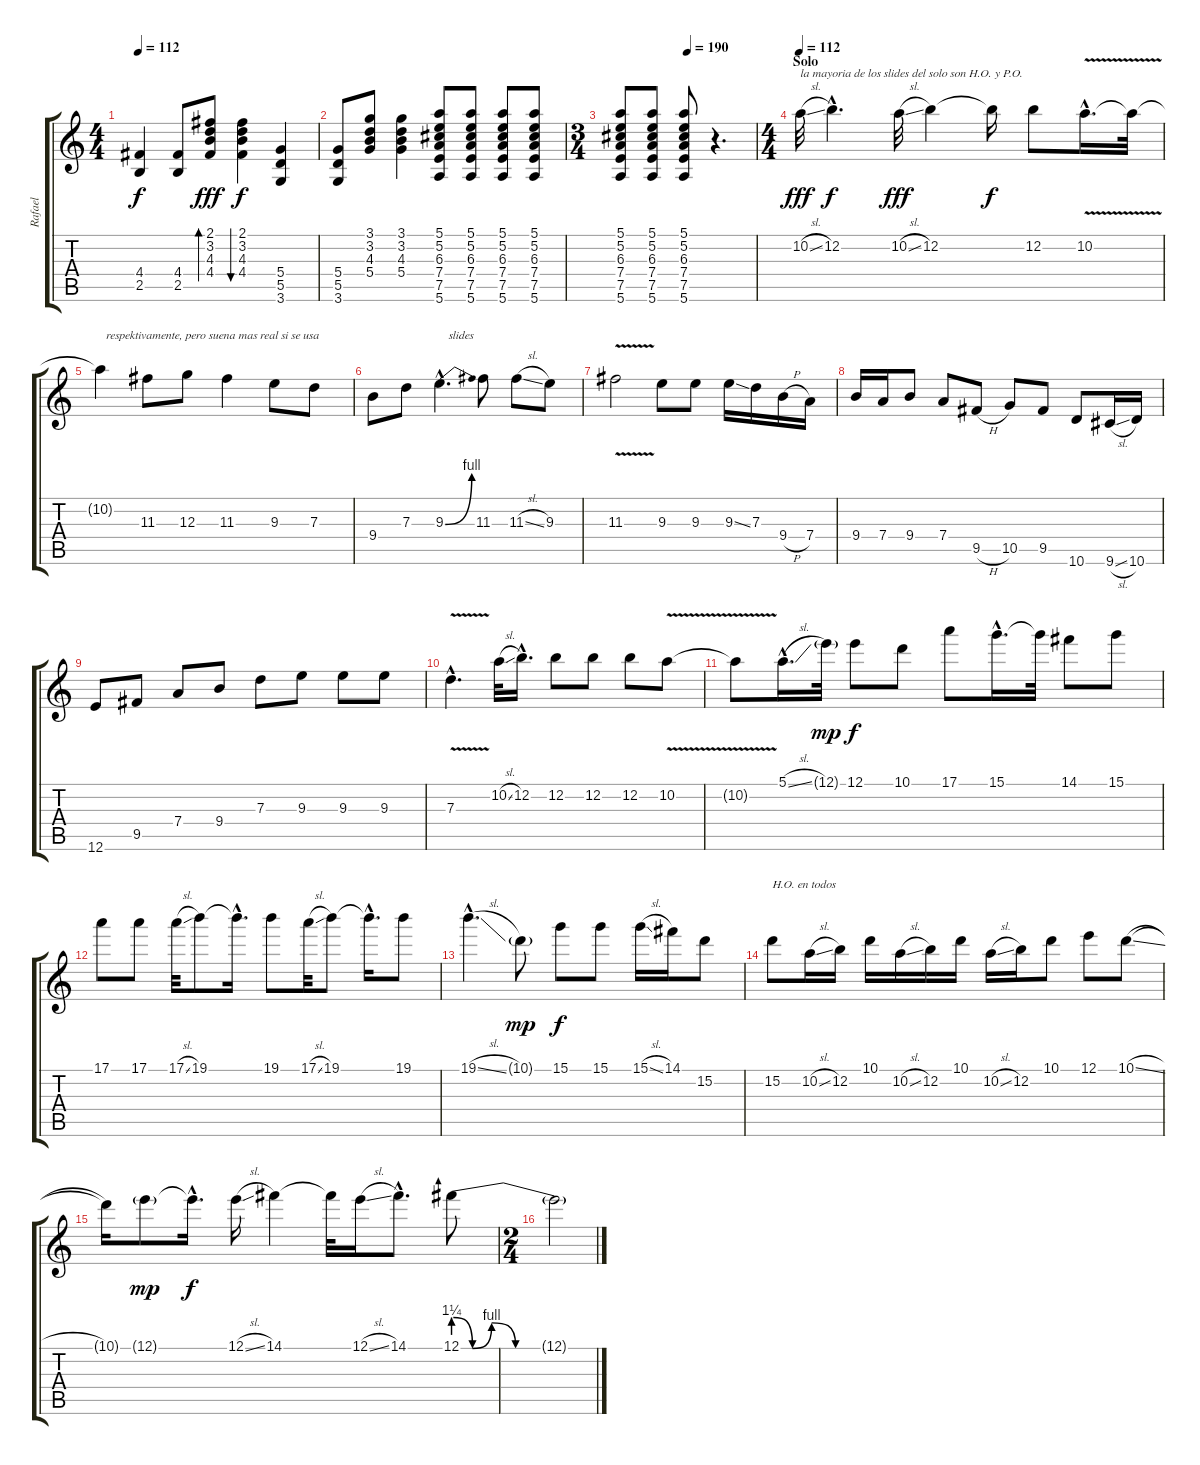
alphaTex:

\track ("Rafael" "Rafael") {instrument electricguitarclean}
\staff {score tabs}
\tuning (E4 B3 G3 D3 A2 E2) {hide}
\ts (4 4)
\tempo 112
\clef g2
\ks c
(4.4 2.5).4{dy f} (4.4 2.5).8 (2.1 3.2 4.3 4.4).8{bd 60 dy fff} (2.1 3.2 4.3 4.4).4{bu 60 dy f} (5.4 5.5 3.6).4 |
(5.4 5.5 3.6).8 (3.1 3.2 4.3 5.4).8 (3.1 3.2 4.3 5.4).4 (5.1 5.2 6.3 7.4 7.5 5.6).8{volume 10} (5.1 5.2 6.3 7.4 7.5 5.6).8 (5.1 5.2 6.3 7.4 7.5 5.6).8 (5.1 5.2 6.3 7.4 7.5 5.6).8 |
\ts (3 4)
\tempo (190 0.5)
(5.1 5.2 6.3 7.4 7.5 5.6).8 (5.1 5.2 6.3 7.4 7.5 5.6).8 (5.1 5.2 6.3 7.4 7.5 5.6).8 r.4{d} |
\ts (4 4)
\section ("" "Solo")
\tempo 112
10.2{sl}.32{txt "la mayoria de los slides del solo son H.O. y P.O." dy fff volume 16 instrument electricguitarmuted} 12.2{hac}.4{d dy f} 10.2{sl}.32{dy fff} 12.2.4 12.2{t}.16{dy f} 12.2.8 10.2{v hac}.16{d} 10.2{t}.32 |
10.2{t}.4{txt "  respektivamente, pero suena mas real si se usa "} 11.3.8 12.3.8 11.3.4 9.3.8 7.3.8 |
9.4.8 7.3.8 9.3{be (bend 0 0 60 4) hac}.4{d txt "   slides"} 11.3.8 11.3{sl}.8 9.3.8 |
11.3{v}.2 9.3.8 9.3.8 9.3{ss}.16 7.3.16 9.4{h}.16 7.4.16 |
9.4.16 7.4.16 9.4.8 7.4.8 9.5{h}.8 10.5.8 9.5.8 10.6.8 9.6{sl}.16 10.6.16 |
12.6.8 9.5.8 7.4.8 9.4.8 7.3.8 9.3.8 9.3.8 9.3.8 |
7.3{v hac}.4{d} 10.2{sl}.32 12.2{hac}.16{d} 12.2.8 12.2.8 12.2.8 10.2{v}.8 |
10.2{t}.8 5.1{sl hac}.16{d} 12.1{g}.32{dy mp} 12.1.8{dy f} 10.1.8 17.1.8 15.1{hac}.16{d} 15.1{t}.32 14.1.8 15.1.8 |
17.1.8 17.1.8 17.1{sl}.32 19.1.8 19.1{hac t}.16{d} 19.1.8 17.1{sl}.32 19.1.8 19.1{hac t}.16{d} 19.1.8 |
19.1{sl hac}.4{d} 10.1{g}.8{dy mp} 15.1.8{dy f} 15.1.8 15.1{sl}.16 14.1.16 15.2.8 |
15.2.8{txt "H.O. en todos"} 10.2{sl}.16 12.2.16 10.1.16 10.2{sl}.16 12.2.16 10.1.16 10.2{sl}.16 12.2.16 10.1.8 12.1.8 10.1{sl}.8 |
10.1{t}.16 12.1{g}.8{dy mp} 12.1{hac t}.16{d dy f} 12.1{sl}.16 14.1.4 14.1{t}.32 12.1{sl}.16 14.1{hac}.8{d} 12.1{be (custom 0 5 8 0 16 4 26 0 60 0)}.8 |
\ts (2 4)
12.1{t}.2
